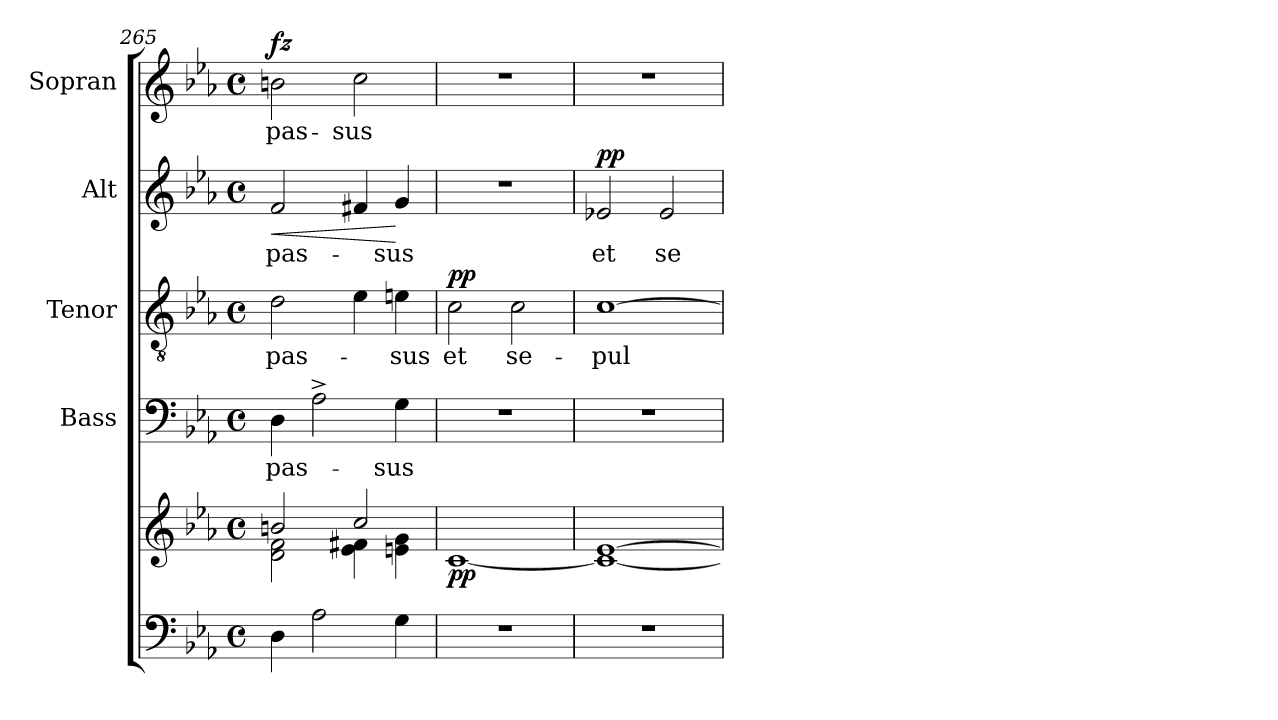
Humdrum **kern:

**kern	**kern	**dynam	**kern	**text	**kern	**text	**dynam	**kern	**text	**dynam	**kern	**text	**dynam
*part5	*part5	*part5	*part4	*part4	*part3	*part3	*part3	*part2	*part2	*part2	*part1	*part1	*part1
*staff6	*staff5	*staff5/6	*staff4	*staff4	*staff3	*staff3	*staff3	*staff2	*staff2	*staff2	*staff1	*staff1	*staff1
*	*	*	*I"Bass	*	*I"Tenor	*	*	*I"Alt	*	*	*I"Sopran	*	*
*	*	*	*I'B.	*	*I'T.	*	*	*I'A.	*	*	*I'S.	*	*
*clefF4	*clefG2	*	*clefF4	*	*clefGv2	*	*	*clefG2	*	*	*clefG2	*	*
*k[b-e-a-]	*k[b-e-a-]	*	*k[b-e-a-]	*	*k[b-e-a-]	*	*	*k[b-e-a-]	*	*	*k[b-e-a-]	*	*
*E-:	*E-:	*	*E-:	*	*E-:	*	*	*E-:	*	*	*E-:	*	*
*M4/4	*M4/4	*	*M4/4	*	*M4/4	*	*	*M4/4	*	*	*M4/4	*	*
*met(c)	*met(c)	*	*met(c)	*	*met(c)	*	*	*met(c)	*	*	*met(c)	*	*
=265	=265	=265	=265	=265	=265	=265	=265	=265	=265	=265	=265	=265	=265
*	*^	*	*	*	*	*	*	*	*	*	*	*	*
!	!	!	!	!	!LO:LY:b	!	!LO:LY:b	!	!	!LO:LY:b	!LO:HP:b	!	!LO:LY:b	!LO:DY:a
4D\	2bn/	2d\ 2f\	.	4D\	pas-	2d\	pas-	.	2f/	pas-	<	2bn\	pas-	fz
2A-\	.	.	.	2A-^>\	.	.	.	.	.	.	.	.	.	.
!	!	!	!	!	!	!	!	!	!	!	!	!	!LO:LY:b	!
.	2cc/	4e-\ 4f#X\	.	.	.	4e-\	.	.	4f#X/	.	.	2cc\	-sus	.
!	!	!	!	!	!LO:LY:b	!	!LO:LY:b	!	!	!LO:LY:b	!	!	!	!
4G\	.	4en\ 4g\	.	4G\	-sus	4en\	-sus	.	4g/	-sus	[	.	.	.
!!LO:PB:g=z
=266	=266	=266	=266	=266	=266	=266	=266	=266	=266	=266	=266	=266	=266	=266
!	!	!	!LO:DY:b	!	!	!	!LO:LY:b	!LO:DY:a	!	!	!	!	!	!
*	*v	*v	*	*	*	*	*	*	*	*	*	*	*	*
1r	[1c	pp	1r	.	2c\	et	pp	1r	.	.	1r	.	.
!	!	!	!	!	!	!LO:LY:b	!	!	!	!	!	!	!
.	.	.	.	.	2c\	se-	.	.	.	.	.	.	.
=267	=267	=267	=267	=267	=267	=267	=267	=267	=267	=267	=267	=267	=267
!	!	!	!	!	!	!LO:LY:b	!	!	!LO:LY:b	!LO:DY:a	!	!	!
1r	1c_ [1e-	.	1r	.	[1c	-pul-	.	2e-X/	et	pp	1r	.	.
!	!	!	!	!	!	!	!	!	!LO:LY:b	!	!	!	!
.	.	.	.	.	.	.	.	2e-/	se-	.	.	.	.
=	=	=	=	=	=	=	=	=	=	=	=	=	=
*-	*-	*-	*-	*-	*-	*-	*-	*-	*-	*-	*-	*-	*-
